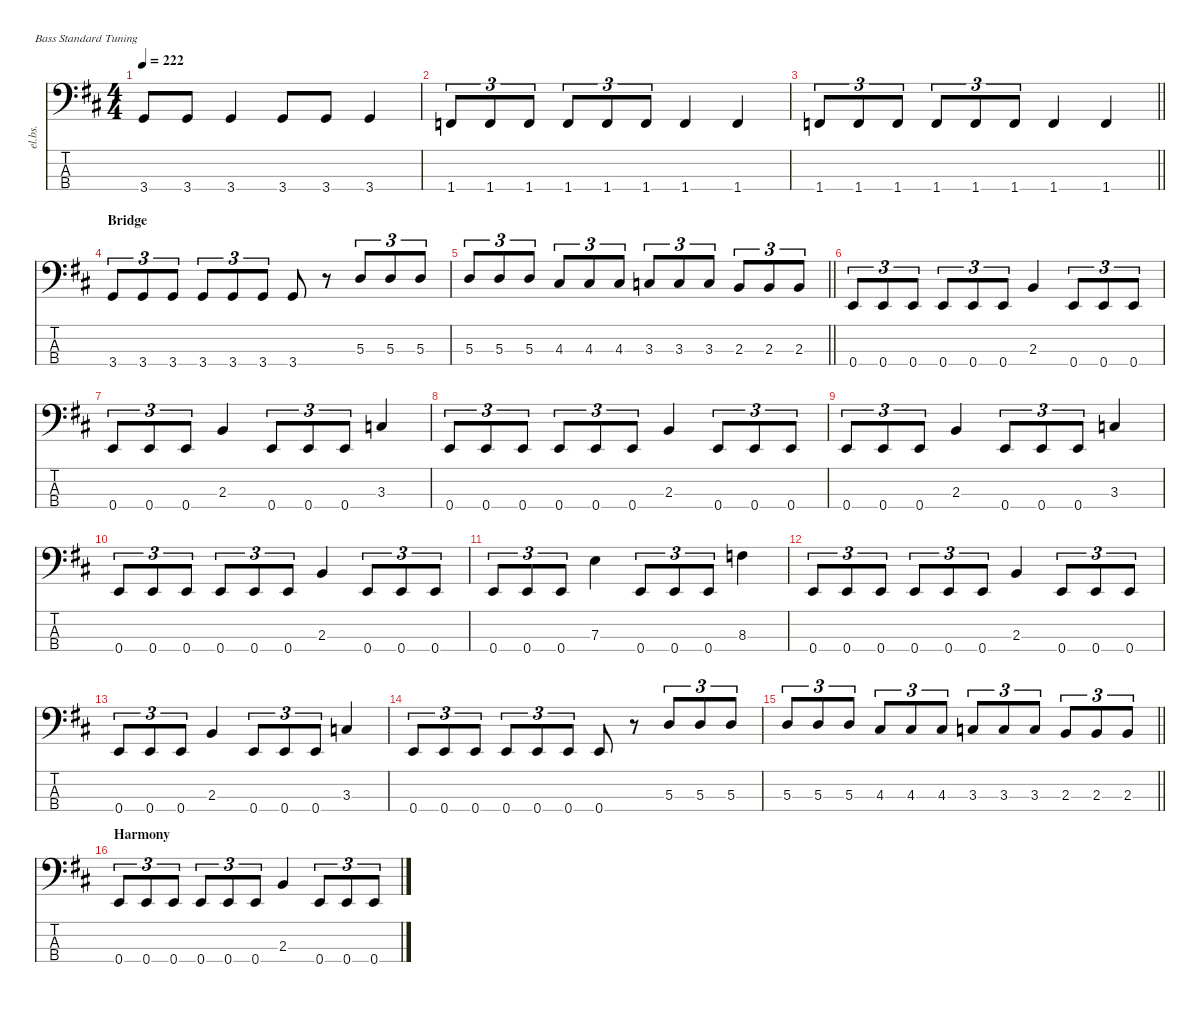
\defaultSystemsLayout 4
\hideDynamics
\bracketExtendMode nobrackets
\otherSystemsTrackNameOrientation horizontal
\track ("Jason Newsted" "el.bs.") {defaultSystemsLayout 8 instrument electricbasspick}
\staff {score tabs}
\tuning (G2 D2 A1 E1)
\ts (4 4)
\tempo 222
\clef f4
\ks bminor
3.4{acc forcenatural}.8{dy f beam Up} 3.4{acc forcenatural}.8{beam Up} 3.4{acc forcenatural}.4{beam Up} 3.4{acc forcenatural}.8{beam Up} 3.4{acc forcenatural}.8{beam Up} 3.4{acc forcenatural}.4{beam Up} |
1.4{acc forcenatural}.8{tu (3 2) beam Up} 1.4{acc forcenatural}.8{tu (3 2) beam Up} 1.4{acc forcenatural}.8{tu (3 2) beam Up} 1.4{acc forcenatural}.8{tu (3 2) beam Up} 1.4{acc forcenatural}.8{tu (3 2) beam Up} 1.4{acc forcenatural}.8{tu (3 2) beam Up} 1.4{acc forcenatural}.4{beam Up} 1.4{acc forcenatural}.4{beam Up} |
\barLineRight lightlight
1.4{acc forcenatural}.8{tu (3 2) beam Up} 1.4{acc forcenatural}.8{tu (3 2) beam Up} 1.4{acc forcenatural}.8{tu (3 2) beam Up} 1.4{acc forcenatural}.8{tu (3 2) beam Up} 1.4{acc forcenatural}.8{tu (3 2) beam Up} 1.4{acc forcenatural}.8{tu (3 2) beam Up} 1.4{acc forcenatural}.4{beam Up} 1.4{acc forcenatural}.4{beam Up} |
\section ("" "Bridge")
3.4{acc forcenatural}.8{tu (3 2) beam Up} 3.4{acc forcenatural}.8{tu (3 2) beam Up} 3.4{acc forcenatural}.8{tu (3 2) beam Up} 3.4{acc forcenatural}.8{tu (3 2) beam Up} 3.4{acc forcenatural}.8{tu (3 2) beam Up} 3.4{acc forcenatural}.8{tu (3 2) beam Up} 3.4{acc forcenatural}.8{beam Up} r.8{beam Up} 5.3{acc forcenatural}.8{tu (3 2) beam Up} 5.3{acc forcenatural}.8{tu (3 2) beam Up} 5.3{acc forcenatural}.8{tu (3 2) beam Up} |
\barLineRight lightlight
5.3{acc forcenatural}.8{tu (3 2) beam Up} 5.3{acc forcenatural}.8{tu (3 2) beam Up} 5.3{acc forcenatural}.8{tu (3 2) beam Up} 4.3{acc #}.8{tu (3 2) beam Up} 4.3{acc #}.8{tu (3 2) beam Up} 4.3{acc #}.8{tu (3 2) beam Up} 3.3{acc forcenatural}.8{tu (3 2) beam Up} 3.3{acc forcenatural}.8{tu (3 2) beam Up} 3.3{acc forcenatural}.8{tu (3 2) beam Up} 2.3{acc forcenatural}.8{tu (3 2) beam Up} 2.3{acc forcenatural}.8{tu (3 2) beam Up} 2.3{acc forcenatural}.8{tu (3 2) beam Up} |
0.4{acc forcenatural}.8{tu (3 2) beam Up} 0.4{acc forcenatural}.8{tu (3 2) beam Up} 0.4{acc forcenatural}.8{tu (3 2) beam Up} 0.4{acc forcenatural}.8{tu (3 2) beam Up} 0.4{acc forcenatural}.8{tu (3 2) beam Up} 0.4{acc forcenatural}.8{tu (3 2) beam Up} 2.3{acc forcenatural}.4{beam Up} 0.4{acc forcenatural}.8{tu (3 2) beam Up} 0.4{acc forcenatural}.8{tu (3 2) beam Up} 0.4{acc forcenatural}.8{tu (3 2) beam Up} |
0.4{acc forcenatural}.8{tu (3 2) beam Up} 0.4{acc forcenatural}.8{tu (3 2) beam Up} 0.4{acc forcenatural}.8{tu (3 2) beam Up} 2.3{acc forcenatural}.4{beam Up} 0.4{acc forcenatural}.8{tu (3 2) beam Up} 0.4{acc forcenatural}.8{tu (3 2) beam Up} 0.4{acc forcenatural}.8{tu (3 2) beam Up} 3.3{acc forcenatural}.4{beam Up} |
0.4{acc forcenatural}.8{tu (3 2) beam Up} 0.4{acc forcenatural}.8{tu (3 2) beam Up} 0.4{acc forcenatural}.8{tu (3 2) beam Up} 0.4{acc forcenatural}.8{tu (3 2) beam Up} 0.4{acc forcenatural}.8{tu (3 2) beam Up} 0.4{acc forcenatural}.8{tu (3 2) beam Up} 2.3{acc forcenatural}.4{beam Up} 0.4{acc forcenatural}.8{tu (3 2) beam Up} 0.4{acc forcenatural}.8{tu (3 2) beam Up} 0.4{acc forcenatural}.8{tu (3 2) beam Up} |
0.4{acc forcenatural}.8{tu (3 2) beam Up} 0.4{acc forcenatural}.8{tu (3 2) beam Up} 0.4{acc forcenatural}.8{tu (3 2) beam Up} 2.3{acc forcenatural}.4{beam Up} 0.4{acc forcenatural}.8{tu (3 2) beam Up} 0.4{acc forcenatural}.8{tu (3 2) beam Up} 0.4{acc forcenatural}.8{tu (3 2) beam Up} 3.3{acc forcenatural}.4{beam Up} |
0.4{acc forcenatural}.8{tu (3 2) beam Up} 0.4{acc forcenatural}.8{tu (3 2) beam Up} 0.4{acc forcenatural}.8{tu (3 2) beam Up} 0.4{acc forcenatural}.8{tu (3 2) beam Up} 0.4{acc forcenatural}.8{tu (3 2) beam Up} 0.4{acc forcenatural}.8{tu (3 2) beam Up} 2.3{acc forcenatural}.4{beam Up} 0.4{acc forcenatural}.8{tu (3 2) beam Up} 0.4{acc forcenatural}.8{tu (3 2) beam Up} 0.4{acc forcenatural}.8{tu (3 2) beam Up} |
0.4{acc forcenatural}.8{tu (3 2) beam Up} 0.4{acc forcenatural}.8{tu (3 2) beam Up} 0.4{acc forcenatural}.8{tu (3 2) beam Up} 7.3{acc forcenatural}.4{beam Down} 0.4{acc forcenatural}.8{tu (3 2) beam Up} 0.4{acc forcenatural}.8{tu (3 2) beam Up} 0.4{acc forcenatural}.8{tu (3 2) beam Up} 8.3{acc forcenatural}.4{beam Down} |
0.4{acc forcenatural}.8{tu (3 2) beam Up} 0.4{acc forcenatural}.8{tu (3 2) beam Up} 0.4{acc forcenatural}.8{tu (3 2) beam Up} 0.4{acc forcenatural}.8{tu (3 2) beam Up} 0.4{acc forcenatural}.8{tu (3 2) beam Up} 0.4{acc forcenatural}.8{tu (3 2) beam Up} 2.3{acc forcenatural}.4{beam Up} 0.4{acc forcenatural}.8{tu (3 2) beam Up} 0.4{acc forcenatural}.8{tu (3 2) beam Up} 0.4{acc forcenatural}.8{tu (3 2) beam Up} |
0.4{acc forcenatural}.8{tu (3 2) beam Up} 0.4{acc forcenatural}.8{tu (3 2) beam Up} 0.4{acc forcenatural}.8{tu (3 2) beam Up} 2.3{acc forcenatural}.4{beam Up} 0.4{acc forcenatural}.8{tu (3 2) beam Up} 0.4{acc forcenatural}.8{tu (3 2) beam Up} 0.4{acc forcenatural}.8{tu (3 2) beam Up} 3.3{acc forcenatural}.4{beam Up} |
0.4{acc forcenatural}.8{tu (3 2) beam Up} 0.4{acc forcenatural}.8{tu (3 2) beam Up} 0.4{acc forcenatural}.8{tu (3 2) beam Up} 0.4{acc forcenatural}.8{tu (3 2) beam Up} 0.4{acc forcenatural}.8{tu (3 2) beam Up} 0.4{acc forcenatural}.8{tu (3 2) beam Up} 0.4{acc forcenatural}.8{beam Up} r.8{beam Up} 5.3{acc forcenatural}.8{tu (3 2) beam Up} 5.3{acc forcenatural}.8{tu (3 2) beam Up} 5.3{acc forcenatural}.8{tu (3 2) beam Up} |
\barLineRight lightlight
5.3{acc forcenatural}.8{tu (3 2) beam Up} 5.3{acc forcenatural}.8{tu (3 2) beam Up} 5.3{acc forcenatural}.8{tu (3 2) beam Up} 4.3{acc #}.8{tu (3 2) beam Up} 4.3{acc #}.8{tu (3 2) beam Up} 4.3{acc #}.8{tu (3 2) beam Up} 3.3{acc forcenatural}.8{tu (3 2) beam Up} 3.3{acc forcenatural}.8{tu (3 2) beam Up} 3.3{acc forcenatural}.8{tu (3 2) beam Up} 2.3{acc forcenatural}.8{tu (3 2) beam Up} 2.3{acc forcenatural}.8{tu (3 2) beam Up} 2.3{acc forcenatural}.8{tu (3 2) beam Up} |
\section ("" "Harmony")
0.4{acc forcenatural}.8{tu (3 2) beam Up} 0.4{acc forcenatural}.8{tu (3 2) beam Up} 0.4{acc forcenatural}.8{tu (3 2) beam Up} 0.4{acc forcenatural}.8{tu (3 2) beam Up} 0.4{acc forcenatural}.8{tu (3 2) beam Up} 0.4{acc forcenatural}.8{tu (3 2) beam Up} 2.3{acc forcenatural}.4{beam Up} 0.4{acc forcenatural}.8{tu (3 2) beam Up} 0.4{acc forcenatural}.8{tu (3 2) beam Up} 0.4{acc forcenatural}.8{tu (3 2) beam Up}
